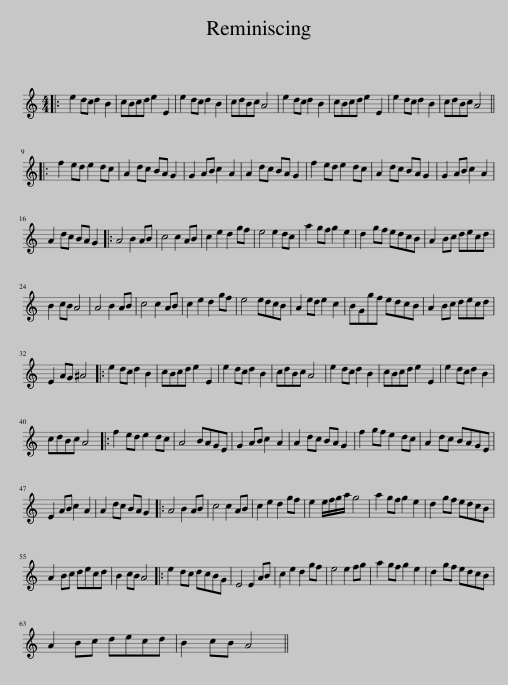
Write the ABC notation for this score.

X:1
L:1/8
M:4/4
I:linebreak $
K:C
V:1 treble
V:1
|: e2 dc d2 B2 | cBcd e2 E2 | e2 dc d2 B2 | cdBc A4 | e2 dc d2 B2 | %5
 cBcd e2 E2 | e2 dc d2 B2 | cdBc A4 |:$ f2 ed e2 dc | A2 dc BA G2 | %10
 G2 AB c2 A2 | A2 dc BA G2 | f2 ed e2 dc | A2 dc BA G2 | G2 AB c2 A2 |$ %15
 A2 dc BA G2 |: A4 B2 AB | c4 c2 AB | c2 e2 d2 gf | e4 e2 dc | %20
 a2 gf g2 e2 | d2 gf edcB | A2 Bc decd |$ B2 cB A4 | A4 B2 AB | %25
 c4 c2 AB | c2 e2 d2 gf | e4 edcB | A2 ed e2 c2 | BGgf edcB | %30
 A2 Bc decd |$ E2 AG ^A4 |: e2 dc d2 B2 | cBcd e2 E2 | e2 dc d2 B2 | %35
 cdBc A4 | e2 dc d2 B2 | cBcd e2 E2 | e2 dc d2 B2 |$ cdBc A4 |: %40
 f2 ed e2 dc | A4 BAGE | G2 AB c2 A2 | A2 dc BA G2 | f2 gf e2 dc | %45
 A2 dc BAGE |$ E2 AB c2 A2 | A2 dc BA G2 |: A4 B2 AB | c4 c2 AB | %50
 c2 e2 d2 gf | e2 e/f/g/a/ g4 | a2 gf g2 e2 | d2 gf edcB |$ A2 Bc decd | %55
 B2 cB A4 |: e2 dc dcBG | E4 E2 AB | c2 e2 d2 gf | e4 e2 fg | %60
 a2 gf g2 e2 | d2 gf edcB |$ A2 Bc decd | B2 cB A4 || %64
